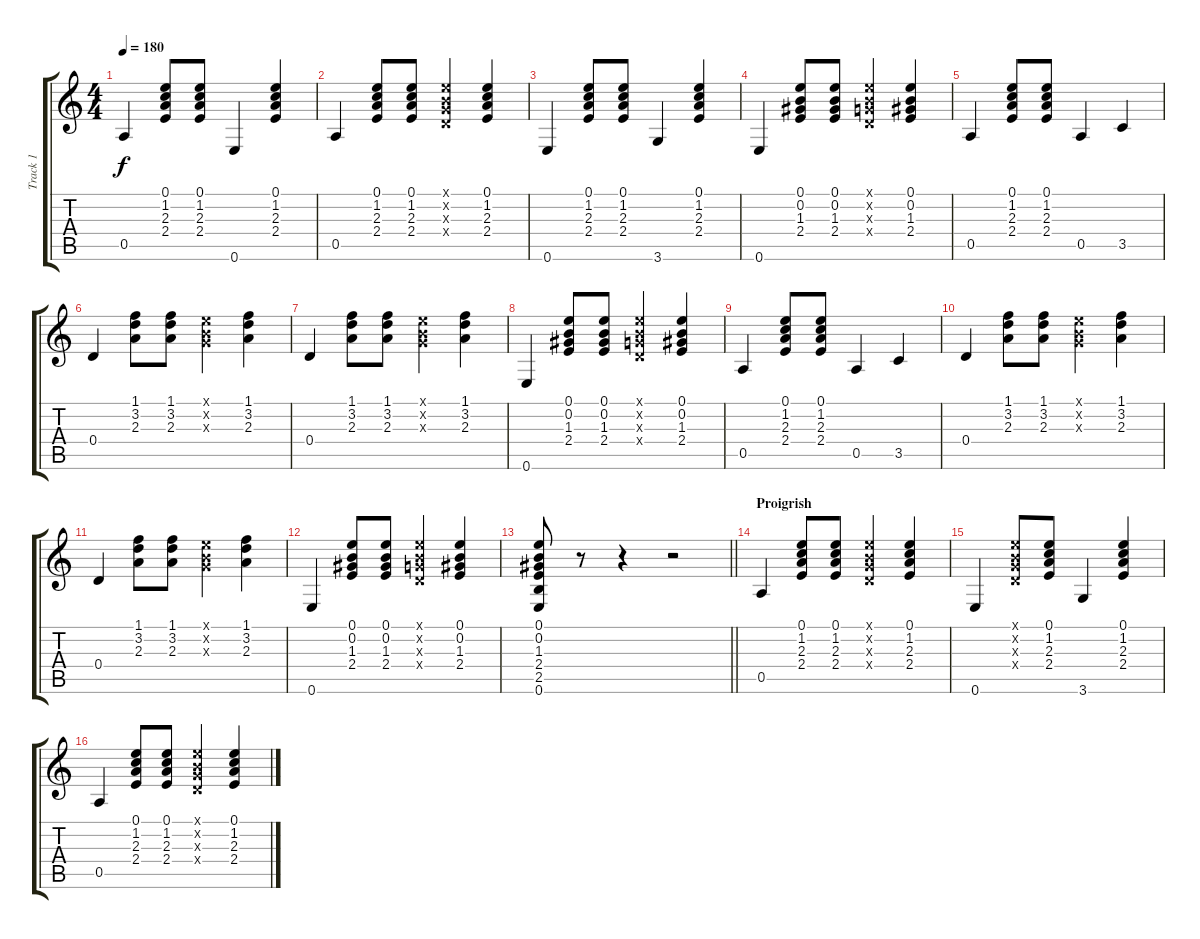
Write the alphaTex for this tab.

\track ("Track 1" "Track 1") {instrument acousticguitarsteel}
\staff {score tabs}
\tuning (E4 B3 G3 D3 A2 E2) {hide}
\ts (4 4)
\tempo 180
\clef g2
\ks c
0.5.4{dy f} (0.1 1.2 2.3 2.4).8 (0.1 1.2 2.3 2.4).8 0.6.4 (0.1 1.2 2.3 2.4).4 |
0.5.4 (0.1 1.2 2.3 2.4).8 (0.1 1.2 2.3 2.4).8 (0.1{x} 0.2{x} 0.3{x} 0.4{x}).4 (0.1 1.2 2.3 2.4).4 |
0.6.4 (0.1 1.2 2.3 2.4).8 (0.1 1.2 2.3 2.4).8 3.6.4 (0.1 1.2 2.3 2.4).4 |
0.6.4 (0.1 0.2 1.3 2.4).8 (0.1 0.2 1.3 2.4).8 (0.1{x} 0.2{x} 0.3{x} 0.4{x}).4 (0.1 0.2 1.3 2.4).4 |
0.5.4 (0.1 1.2 2.3 2.4).8 (0.1 1.2 2.3 2.4).8 0.5.4 3.5.4 |
0.4.4 (1.1 3.2 2.3).8 (1.1 3.2 2.3).8 (0.1{x} 0.2{x} 0.3{x}).4 (1.1 3.2 2.3).4 |
0.4.4 (1.1 3.2 2.3).8 (1.1 3.2 2.3).8 (0.1{x} 0.2{x} 0.3{x}).4 (1.1 3.2 2.3).4 |
0.6.4 (0.1 0.2 1.3 2.4).8 (0.1 0.2 1.3 2.4).8 (0.1{x} 0.2{x} 0.3{x} 0.4{x}).4 (0.1 0.2 1.3 2.4).4 |
0.5.4 (0.1 1.2 2.3 2.4).8 (0.1 1.2 2.3 2.4).8 0.5.4 3.5.4 |
0.4.4 (1.1 3.2 2.3).8 (1.1 3.2 2.3).8 (0.1{x} 0.2{x} 0.3{x}).4 (1.1 3.2 2.3).4 |
0.4.4 (1.1 3.2 2.3).8 (1.1 3.2 2.3).8 (0.1{x} 0.2{x} 0.3{x}).4 (1.1 3.2 2.3).4 |
0.6.4 (0.1 0.2 1.3 2.4).8 (0.1 0.2 1.3 2.4).8 (0.1{x} 0.2{x} 0.3{x} 0.4{x}).4 (0.1 0.2 1.3 2.4).4 |
\barLineRight lightlight
(0.1 0.2 1.3 2.4 2.5 0.6).8 r.8 r.4 r.2 |
\section ("" "Proigrish")
0.5.4 (0.1 1.2 2.3 2.4).8 (0.1 1.2 2.3 2.4).8 (0.1{x} 0.2{x} 0.3{x} 0.4{x}).4 (0.1 1.2 2.3 2.4).4 |
0.6.4 (0.1{x} 0.2{x} 0.3{x} 0.4{x}).8 (0.1 1.2 2.3 2.4).8 3.6.4 (0.1 1.2 2.3 2.4).4 |
0.5.4 (0.1 1.2 2.3 2.4).8 (0.1 1.2 2.3 2.4).8 (0.1{x} 0.2{x} 0.3{x} 0.4{x}).4 (0.1 1.2 2.3 2.4).4
